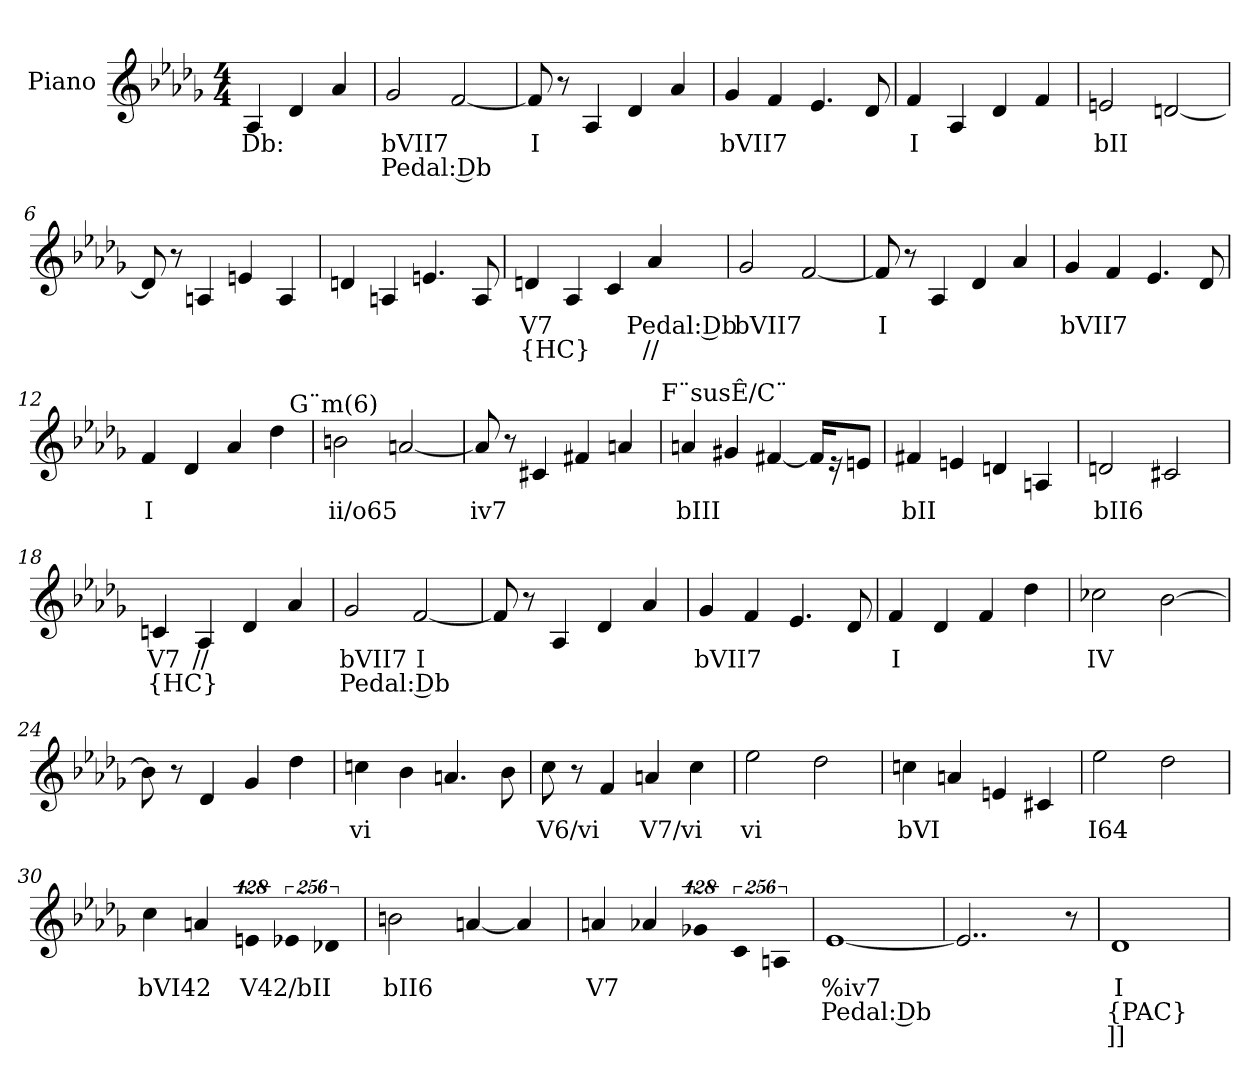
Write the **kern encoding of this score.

**kern	**text	**text	**text
*part1	*part1	*part1	*part1
*staff1	*staff1	*staff1	*staff1
*I"Piano	*	*	*
*I'Pno.	*	*	*
!!LO:PB:g=z
*clefG2	*	*	*
*k[b-e-a-d-g-]	*	*	*
*D-:	*	*	*
*M4/4	*	*	*
*MM78	*	*	*
=	=	=	=
!	!LO:LY:b:color=#000000	!	!
4A-i/	Db:	.	.
4d-i/	.	.	.
4a-i/	.	.	.
=1	=1	=1	=1
!	!LO:LY:b:color=#000000	!LO:LY:b:color=#000000	!
2g-i/	bVII7	Pedal: Db	.
[<2fi/	.	.	.
=2	=2	=2	=2
!	!LO:LY:b:color=#000000	!	!
8fi/]	I	.	.
8r	.	.	.
4A-i/	.	.	.
4d-i/	.	.	.
4a-i/	.	.	.
=3	=3	=3	=3
!	!LO:LY:b:color=#000000	!	!
4g-i/	bVII7	.	.
4fi/	.	.	.
4.e-i/	.	.	.
8d-i/	.	.	.
=4	=4	=4	=4
!	!LO:LY:b:color=#000000	!	!
4fi/	I	.	.
4A-i/	.	.	.
4d-i/	.	.	.
4fi/	.	.	.
=5	=5	=5	=5
!	!LO:LY:b:color=#000000	!	!
2eni/	bII	.	.
[<2dni/	.	.	.
=6	=6	=6	=6
8dni/]	.	.	.
8r	.	.	.
4Ani/	.	.	.
4eni/	.	.	.
4Ai/	.	.	.
=7	=7	=7	=7
4dni/	.	.	.
4Ani/	.	.	.
4.eni/	.	.	.
8Ai/	.	.	.
!!LO:LB:g=z
=8	=8	=8	=8
!	!LO:LY:b:color=#000000	!LO:LY:b:color=#000000	!
4dni/	V7	{HC}	.
4A-i/	.	.	.
4ci/	.	.	.
!	!LO:LY:b:color=#000000	!LO:LY:b:color=#000000	!
4a-i/	Pedal: Db	//	.
=9	=9	=9	=9
!	!LO:LY:b:color=#000000	!	!
2g-i/	bVII7	.	.
[<2fi/	.	.	.
=10	=10	=10	=10
!	!LO:LY:b:color=#000000	!	!
8fi/]	I	.	.
8r	.	.	.
4A-i/	.	.	.
4d-i/	.	.	.
4a-i/	.	.	.
=11	=11	=11	=11
!	!LO:LY:b:color=#000000	!	!
4g-i/	bVII7	.	.
4fi/	.	.	.
4.e-i/	.	.	.
8d-i/	.	.	.
=12	=12	=12	=12
!	!LO:LY:b:color=#000000	!	!
4fi/	I	.	.
4d-i/	.	.	.
4a-i/	.	.	.
4dd-i\	.	.	.
=13	=13	=13	=13
!LO:TX:a:cj:t=G¨m(6)	!	!	!
!	!LO:LY:b:color=#000000	!	!
2bni\	ii/o65	.	.
[<2ani/	.	.	.
=14	=14	=14	=14
!	!LO:LY:b:color=#000000	!	!
8ai/]	iv7	.	.
8r	.	.	.
4c#Xi/	.	.	.
4f#Xi/	.	.	.
4ani/	.	.	.
!!LO:LB:g=z
=15	=15	=15	=15
!	!LO:LY:b:color=#000000	!	!
4ani/	bIII	.	.
!LO:TX:a:cj:t=F¨susÊ/C¨	!	!	!
4g#Xi/	.	.	.
[<4f#Xi/	.	.	.
16f#i/KL]	.	.	.
16r	.	.	.
8eni/J	.	.	.
=16	=16	=16	=16
!	!LO:LY:b:color=#000000	!	!
4f#Xi/	bII	.	.
4eni/	.	.	.
4dni/	.	.	.
4Ani/	.	.	.
=17	=17	=17	=17
!	!LO:LY:b:color=#000000	!	!
2dni/	bII6	.	.
2c#Xi/	.	.	.
=18	=18	=18	=18
!	!LO:LY:b:color=#000000	!LO:LY:b:color=#000000	!
4cni/	V7	{HC}	.
!	!LO:LY:b:color=#000000	!	!
4A-i/	//	.	.
4d-i/	.	.	.
4a-i/	.	.	.
=19	=19	=19	=19
!	!LO:LY:b:color=#000000	!LO:LY:b:color=#000000	!
2g-i/	bVII7	Pedal: Db	.
!	!LO:LY:b:color=#000000	!	!
[<2fi/	I	.	.
=20	=20	=20	=20
8fi/]	.	.	.
8r	.	.	.
4A-i/	.	.	.
4d-i/	.	.	.
4a-i/	.	.	.
=21	=21	=21	=21
!	!LO:LY:b:color=#000000	!	!
4g-i/	bVII7	.	.
4fi/	.	.	.
4.e-i/	.	.	.
8d-i/	.	.	.
!!LO:LB:g=z
=22	=22	=22	=22
!	!LO:LY:b:color=#000000	!	!
4fi/	I	.	.
4d-i/	.	.	.
4fi/	.	.	.
4dd-i\	.	.	.
=23	=23	=23	=23
!	!LO:LY:b:color=#000000	!	!
2cc-Xi\	IV	.	.
[>2b-i\	.	.	.
=24	=24	=24	=24
8b-i\]	.	.	.
8r	.	.	.
4d-i/	.	.	.
4g-i/	.	.	.
4dd-i\	.	.	.
=25	=25	=25	=25
!	!LO:LY:b:color=#000000	!	!
4ccni\	vi	.	.
4b-i\	.	.	.
4.ani/	.	.	.
8b-i\	.	.	.
=26	=26	=26	=26
!	!LO:LY:b:color=#000000	!	!
8cci\	V6/vi	.	.
8r	.	.	.
4fi/	.	.	.
!	!LO:LY:b:color=#000000	!	!
4ani/	V7/vi	.	.
4cci\	.	.	.
=27	=27	=27	=27
!	!LO:LY:b:color=#000000	!	!
2ee-i\	vi	.	.
2dd-i\	.	.	.
=28	=28	=28	=28
!	!LO:LY:b:color=#000000	!	!
4ccni\	bVI	.	.
4ani/	.	.	.
4eni/	.	.	.
4c#Xi/	.	.	.
!!LO:LB:g=z
=29	=29	=29	=29
!	!LO:LY:b:color=#000000	!	!
2ee-i\	I64	.	.
2dd-i\	.	.	.
=30	=30	=30	=30
!	!LO:LY:b:color=#000000	!	!
4cci\	bVI42	.	.
4ani/	.	.	.
!LO:N:vis=4	!	!	!
!	!LO:LY:b:color=#000000	!	!
512%85eni/	V42/bII	.	.
!LO:N:vis=4	!	!	!
1024%171e-Xi/	.	.	.
!LO:N:vis=4	!	!	!
1024%171d-Xi/	.	.	.
=31	=31	=31	=31
!	!LO:LY:b:color=#000000	!	!
2bni\	bII6	.	.
[<4ani/	.	.	.
4ai/]	.	.	.
=32	=32	=32	=32
!	!LO:LY:b:color=#000000	!	!
4ani/	V7	.	.
4a-Xi/	.	.	.
!LO:N:vis=4	!	!	!
512%85g-Xi/	.	.	.
!LO:N:vis=4	!	!	!
1024%171ci/	.	.	.
!LO:N:vis=4	!	!	!
1024%171Ani/	.	.	.
=33	=33	=33	=33
!	!LO:LY:b:color=#000000	!LO:LY:b:color=#000000	!
[<1e-i	%iv7	Pedal: Db	.
=34	=34	=34	=34
2..e-i/]	.	.	.
8r	.	.	.
=35	=35	=35	=35
!	!LO:LY:b:color=#000000	!LO:LY:b:color=#000000	!LO:LY:b:color=#000000
1d-i	I	{PAC}	]]
=	=	=	=
*-	*-	*-	*-
